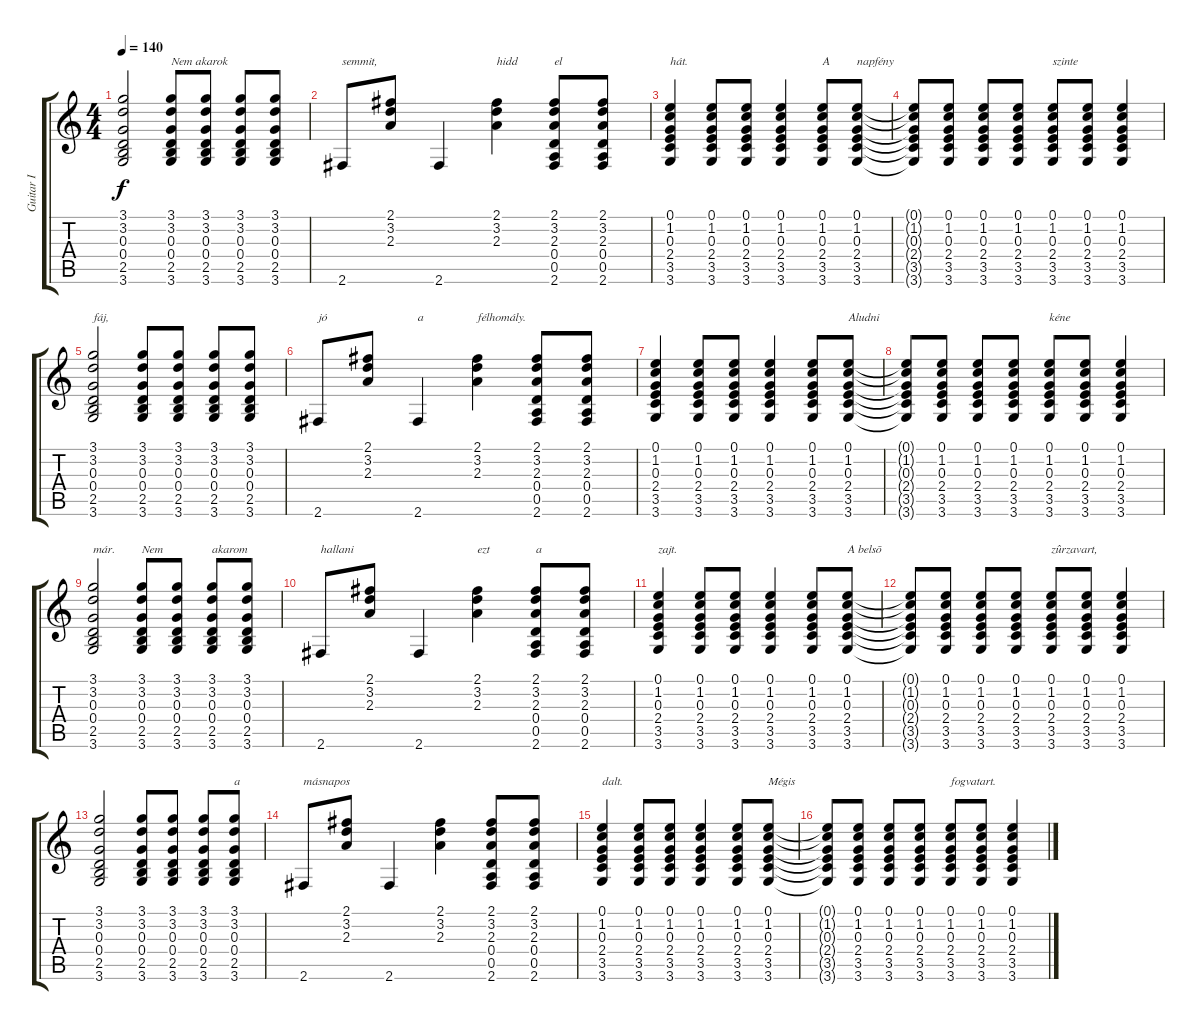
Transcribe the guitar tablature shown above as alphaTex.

\track ("Guitar I" "Guitar I") {instrument acousticguitarnylon}
\staff {score tabs}
\tuning (E4 B3 G3 D3 A2 E2) {hide}
\ts (4 4)
\tempo 140
\clef g2
\ks c
(3.1 3.2 0.3 0.4 2.5 3.6).2{dy f} (3.1 3.2 0.3 0.4 2.5 3.6).8{txt "Nem akarok"} (3.1 3.2 0.3 0.4 2.5 3.6).8 (3.1 3.2 0.3 0.4 2.5 3.6).8 (3.1 3.2 0.3 0.4 2.5 3.6).8 |
2.6.8{txt "semmit,"} (2.1 3.2 2.3).8 2.6.4 (2.1 3.2 2.3).4{txt "hidd"} (2.1 3.2 2.3 0.4 0.5 2.6).8{txt "el"} (2.1 3.2 2.3 0.4 0.5 2.6).8 |
(0.1 1.2 0.3 2.4 3.5 3.6).4{txt "hát."} (0.1 1.2 0.3 2.4 3.5 3.6).8 (0.1 1.2 0.3 2.4 3.5 3.6).8 (0.1 1.2 0.3 2.4 3.5 3.6).4 (0.1 1.2 0.3 2.4 3.5 3.6).8{txt "A"} (0.1 1.2 0.3 2.4 3.5 3.6).8{txt "napfény"} |
(0.1{t} 1.2{t} 0.3{t} 2.4{t} 3.5{t} 3.6{t}).8 (0.1 1.2 0.3 2.4 3.5 3.6).8 (0.1 1.2 0.3 2.4 3.5 3.6).8 (0.1 1.2 0.3 2.4 3.5 3.6).8 (0.1 1.2 0.3 2.4 3.5 3.6).8{txt "szinte"} (0.1 1.2 0.3 2.4 3.5 3.6).8 (0.1 1.2 0.3 2.4 3.5 3.6).4 |
(3.1 3.2 0.3 0.4 2.5 3.6).2{txt "fáj,"} (3.1 3.2 0.3 0.4 2.5 3.6).8 (3.1 3.2 0.3 0.4 2.5 3.6).8 (3.1 3.2 0.3 0.4 2.5 3.6).8 (3.1 3.2 0.3 0.4 2.5 3.6).8 |
2.6.8{txt "jó"} (2.1 3.2 2.3).8 2.6.4{txt "a"} (2.1 3.2 2.3).4{txt "félhomály."} (2.1 3.2 2.3 0.4 0.5 2.6).8 (2.1 3.2 2.3 0.4 0.5 2.6).8 |
(0.1 1.2 0.3 2.4 3.5 3.6).4 (0.1 1.2 0.3 2.4 3.5 3.6).8 (0.1 1.2 0.3 2.4 3.5 3.6).8 (0.1 1.2 0.3 2.4 3.5 3.6).4 (0.1 1.2 0.3 2.4 3.5 3.6).8 (0.1 1.2 0.3 2.4 3.5 3.6).8{txt "Aludni"} |
(0.1{t} 1.2{t} 0.3{t} 2.4{t} 3.5{t} 3.6{t}).8 (0.1 1.2 0.3 2.4 3.5 3.6).8 (0.1 1.2 0.3 2.4 3.5 3.6).8 (0.1 1.2 0.3 2.4 3.5 3.6).8 (0.1 1.2 0.3 2.4 3.5 3.6).8{txt "kéne"} (0.1 1.2 0.3 2.4 3.5 3.6).8 (0.1 1.2 0.3 2.4 3.5 3.6).4 |
(3.1 3.2 0.3 0.4 2.5 3.6).2{txt "már."} (3.1 3.2 0.3 0.4 2.5 3.6).8{txt "Nem"} (3.1 3.2 0.3 0.4 2.5 3.6).8 (3.1 3.2 0.3 0.4 2.5 3.6).8{txt "akarom"} (3.1 3.2 0.3 0.4 2.5 3.6).8 |
2.6.8{txt "hallani"} (2.1 3.2 2.3).8 2.6.4 (2.1 3.2 2.3).4{txt "ezt"} (2.1 3.2 2.3 0.4 0.5 2.6).8{txt "a"} (2.1 3.2 2.3 0.4 0.5 2.6).8 |
(0.1 1.2 0.3 2.4 3.5 3.6).4{txt "zajt."} (0.1 1.2 0.3 2.4 3.5 3.6).8 (0.1 1.2 0.3 2.4 3.5 3.6).8 (0.1 1.2 0.3 2.4 3.5 3.6).4 (0.1 1.2 0.3 2.4 3.5 3.6).8 (0.1 1.2 0.3 2.4 3.5 3.6).8{txt "A belsõ"} |
(0.1{t} 1.2{t} 0.3{t} 2.4{t} 3.5{t} 3.6{t}).8 (0.1 1.2 0.3 2.4 3.5 3.6).8 (0.1 1.2 0.3 2.4 3.5 3.6).8 (0.1 1.2 0.3 2.4 3.5 3.6).8 (0.1 1.2 0.3 2.4 3.5 3.6).8{txt "zûrzavart,"} (0.1 1.2 0.3 2.4 3.5 3.6).8 (0.1 1.2 0.3 2.4 3.5 3.6).4 |
(3.1 3.2 0.3 0.4 2.5 3.6).2 (3.1 3.2 0.3 0.4 2.5 3.6).8 (3.1 3.2 0.3 0.4 2.5 3.6).8 (3.1 3.2 0.3 0.4 2.5 3.6).8 (3.1 3.2 0.3 0.4 2.5 3.6).8{txt "a"} |
2.6.8{txt "másnapos"} (2.1 3.2 2.3).8 2.6.4 (2.1 3.2 2.3).4 (2.1 3.2 2.3 0.4 0.5 2.6).8 (2.1 3.2 2.3 0.4 0.5 2.6).8 |
(0.1 1.2 0.3 2.4 3.5 3.6).4{txt "dalt."} (0.1 1.2 0.3 2.4 3.5 3.6).8 (0.1 1.2 0.3 2.4 3.5 3.6).8 (0.1 1.2 0.3 2.4 3.5 3.6).4 (0.1 1.2 0.3 2.4 3.5 3.6).8 (0.1 1.2 0.3 2.4 3.5 3.6).8{txt "Mégis"} |
(0.1{t} 1.2{t} 0.3{t} 2.4{t} 3.5{t} 3.6{t}).8 (0.1 1.2 0.3 2.4 3.5 3.6).8 (0.1 1.2 0.3 2.4 3.5 3.6).8 (0.1 1.2 0.3 2.4 3.5 3.6).8 (0.1 1.2 0.3 2.4 3.5 3.6).8{txt "fogvatart."} (0.1 1.2 0.3 2.4 3.5 3.6).8 (0.1 1.2 0.3 2.4 3.5 3.6).4
